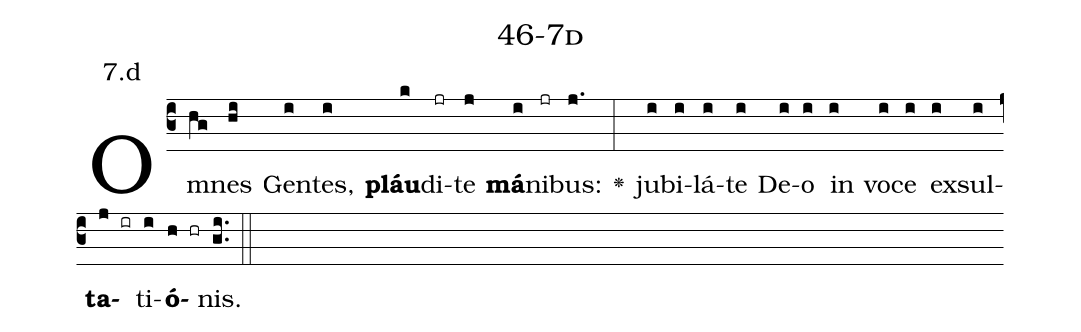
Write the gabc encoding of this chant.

name: 46-7d;
annotation: 7.d;
%%
(c3)Om(hg)nes(hi) Gen(i)tes,(i) <b>pláu</b>(k)di(jr)te(j) <b>má</b>(i)ni(jr)bus:(j.) <v>\greheightstar</v>(:) ju(i)bi(i)lá(i)te(i) De(i)o(i) in(i) vo(i)ce(i) ex(i)sul(i)<b>ta</b>(j ir)ti(i)<b>ó</b>(h hr)nis.(gi..) (::)


%E(i) u(i) o(j) u(i) a(h) e.(gi..) (::)
